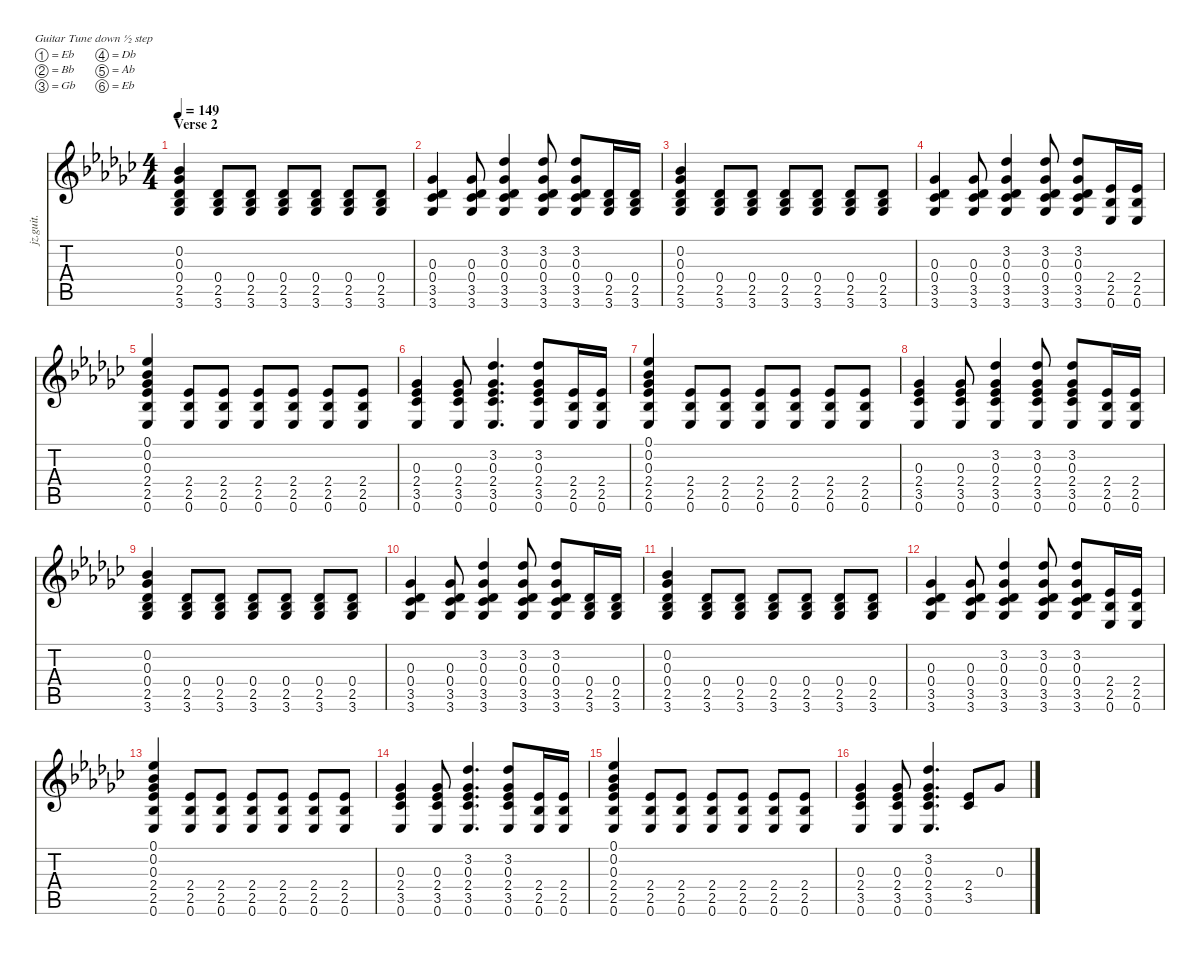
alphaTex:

\defaultSystemsLayout 4
\hideDynamics
\bracketExtendMode nobrackets
\otherSystemsTrackNameOrientation horizontal
\track ("Guitar (Billy)" "jz.guit.") {defaultSystemsLayout 4 instrument electricguitarjazz}
\staff {score tabs}
\tuning (Eb4 Bb3 Gb3 Db3 Ab2 Eb2)
\ts (4 4)
\section ("" "Verse 2")
\tempo 149
\clef g2
\ks gb
(0.2{acc b} 0.3{acc b} 0.4{acc b} 2.5{acc b} 3.6{acc b}).4{dy f beam Up} (0.4{acc b} 2.5{acc b} 3.6{acc b}).8{beam Up} (0.4{acc b} 2.5{acc b} 3.6{acc b}).8{beam Up} (0.4{acc b} 2.5{acc b} 3.6{acc b}).8{beam Up} (0.4{acc b} 2.5{acc b} 3.6{acc b}).8{beam Up} (0.4{acc b} 2.5{acc b} 3.6{acc b}).8{beam Up} (0.4{acc b} 2.5{acc b} 3.6{acc b}).8{beam Up} |
(0.3{acc b} 0.4{acc b} 3.5{acc b} 3.6{acc b}).4{beam Up} (0.3{acc b} 0.4{acc b} 3.5{acc b} 3.6{acc b}).8{beam Up} (3.2{acc b} 0.3{acc b} 0.4{acc b} 3.5{acc b} 3.6{acc b}).4{beam Up} (3.2{acc b} 0.3{acc b} 0.4{acc b} 3.5{acc b} 3.6{acc b}).8{beam Up} (3.2{acc b} 0.3{acc b} 0.4{acc b} 3.5{acc b} 3.6{acc b}).8{beam Up} (0.4{acc b} 2.5{acc b} 3.6{acc b}).16{beam Up} (0.4{acc b} 2.5{acc b} 3.6{acc b}).16{beam Up} |
(0.2{acc b} 0.3{acc b} 0.4{acc b} 2.5{acc b} 3.6{acc b}).4{beam Up} (0.4{acc b} 2.5{acc b} 3.6{acc b}).8{beam Up} (0.4{acc b} 2.5{acc b} 3.6{acc b}).8{beam Up} (0.4{acc b} 2.5{acc b} 3.6{acc b}).8{beam Up} (0.4{acc b} 2.5{acc b} 3.6{acc b}).8{beam Up} (0.4{acc b} 2.5{acc b} 3.6{acc b}).8{beam Up} (0.4{acc b} 2.5{acc b} 3.6{acc b}).8{beam Up} |
(0.3{acc b} 0.4{acc b} 3.5{acc b} 3.6{acc b}).4{beam Up} (0.3{acc b} 0.4{acc b} 3.5{acc b} 3.6{acc b}).8{beam Up} (3.2{acc b} 0.3{acc b} 0.4{acc b} 3.5{acc b} 3.6{acc b}).4{beam Up} (3.2{acc b} 0.3{acc b} 0.4{acc b} 3.5{acc b} 3.6{acc b}).8{beam Up} (3.2{acc b} 0.3{acc b} 0.4{acc b} 3.5{acc b} 3.6{acc b}).8{beam Up} (2.4{acc b} 2.5{acc b} 0.6{acc b}).16{beam Up} (2.4{acc b} 2.5{acc b} 0.6{acc b}).16{beam Up} |
(0.1{acc b} 0.2{acc b} 0.3{acc b} 2.4{acc b} 2.5{acc b} 0.6{acc b}).4{beam Up} (2.4{acc b} 2.5{acc b} 0.6{acc b}).8{beam Up} (2.4{acc b} 2.5{acc b} 0.6{acc b}).8{beam Up} (2.4{acc b} 2.5{acc b} 0.6{acc b}).8{beam Up} (2.4{acc b} 2.5{acc b} 0.6{acc b}).8{beam Up} (2.4{acc b} 2.5{acc b} 0.6{acc b}).8{beam Up} (2.4{acc b} 2.5{acc b} 0.6{acc b}).8{beam Up} |
(0.3{acc b} 2.4{acc b} 3.5{acc b} 0.6{acc b}).4{beam Up} (0.3{acc b} 2.4{acc b} 3.5{acc b} 0.6{acc b}).8{beam Up} (3.2{acc b} 0.3{acc b} 2.4{acc b} 3.5{acc b} 0.6{acc b}).4{d beam Up} (3.2{acc b} 0.3{acc b} 2.4{acc b} 3.5{acc b} 0.6{acc b}).8{beam Up} (2.4{acc b} 2.5{acc b} 0.6{acc b}).16{beam Up} (2.4{acc b} 2.5{acc b} 0.6{acc b}).16{beam Up} |
(0.1{acc b} 0.2{acc b} 0.3{acc b} 2.4{acc b} 2.5{acc b} 0.6{acc b}).4{beam Up} (2.4{acc b} 2.5{acc b} 0.6{acc b}).8{beam Up} (2.4{acc b} 2.5{acc b} 0.6{acc b}).8{beam Up} (2.4{acc b} 2.5{acc b} 0.6{acc b}).8{beam Up} (2.4{acc b} 2.5{acc b} 0.6{acc b}).8{beam Up} (2.4{acc b} 2.5{acc b} 0.6{acc b}).8{beam Up} (2.4{acc b} 2.5{acc b} 0.6{acc b}).8{beam Up} |
(0.3{acc b} 2.4{acc b} 3.5{acc b} 0.6{acc b}).4{beam Up} (0.3{acc b} 2.4{acc b} 3.5{acc b} 0.6{acc b}).8{beam Up} (3.2{acc b} 0.3{acc b} 2.4{acc b} 3.5{acc b} 0.6{acc b}).4{beam Up} (3.2{acc b} 0.3{acc b} 2.4{acc b} 3.5{acc b} 0.6{acc b}).8{beam Up} (3.2{acc b} 0.3{acc b} 2.4{acc b} 3.5{acc b} 0.6{acc b}).8{beam Up} (2.4{acc b} 2.5{acc b} 0.6{acc b}).16{beam Up} (2.4{acc b} 2.5{acc b} 0.6{acc b}).16{beam Up} |
(0.2{acc b} 0.3{acc b} 0.4{acc b} 2.5{acc b} 3.6{acc b}).4{beam Up} (0.4{acc b} 2.5{acc b} 3.6{acc b}).8{beam Up} (0.4{acc b} 2.5{acc b} 3.6{acc b}).8{beam Up} (0.4{acc b} 2.5{acc b} 3.6{acc b}).8{beam Up} (0.4{acc b} 2.5{acc b} 3.6{acc b}).8{beam Up} (0.4{acc b} 2.5{acc b} 3.6{acc b}).8{beam Up} (0.4{acc b} 2.5{acc b} 3.6{acc b}).8{beam Up} |
(0.3{acc b} 0.4{acc b} 3.5{acc b} 3.6{acc b}).4{beam Up} (0.3{acc b} 0.4{acc b} 3.5{acc b} 3.6{acc b}).8{beam Up} (3.2{acc b} 0.3{acc b} 0.4{acc b} 3.5{acc b} 3.6{acc b}).4{beam Up} (3.2{acc b} 0.3{acc b} 0.4{acc b} 3.5{acc b} 3.6{acc b}).8{beam Up} (3.2{acc b} 0.3{acc b} 0.4{acc b} 3.5{acc b} 3.6{acc b}).8{beam Up} (0.4{acc b} 2.5{acc b} 3.6{acc b}).16{beam Up} (0.4{acc b} 2.5{acc b} 3.6{acc b}).16{beam Up} |
(0.2{acc b} 0.3{acc b} 0.4{acc b} 2.5{acc b} 3.6{acc b}).4{beam Up} (0.4{acc b} 2.5{acc b} 3.6{acc b}).8{beam Up} (0.4{acc b} 2.5{acc b} 3.6{acc b}).8{beam Up} (0.4{acc b} 2.5{acc b} 3.6{acc b}).8{beam Up} (0.4{acc b} 2.5{acc b} 3.6{acc b}).8{beam Up} (0.4{acc b} 2.5{acc b} 3.6{acc b}).8{beam Up} (0.4{acc b} 2.5{acc b} 3.6{acc b}).8{beam Up} |
(0.3{acc b} 0.4{acc b} 3.5{acc b} 3.6{acc b}).4{beam Up} (0.3{acc b} 0.4{acc b} 3.5{acc b} 3.6{acc b}).8{beam Up} (3.2{acc b} 0.3{acc b} 0.4{acc b} 3.5{acc b} 3.6{acc b}).4{beam Up} (3.2{acc b} 0.3{acc b} 0.4{acc b} 3.5{acc b} 3.6{acc b}).8{beam Up} (3.2{acc b} 0.3{acc b} 0.4{acc b} 3.5{acc b} 3.6{acc b}).8{beam Up} (2.4{acc b} 2.5{acc b} 0.6{acc b}).16{beam Up} (2.4{acc b} 2.5{acc b} 0.6{acc b}).16{beam Up} |
(0.1{acc b} 0.2{acc b} 0.3{acc b} 2.4{acc b} 2.5{acc b} 0.6{acc b}).4{beam Up} (2.4{acc b} 2.5{acc b} 0.6{acc b}).8{beam Up} (2.4{acc b} 2.5{acc b} 0.6{acc b}).8{beam Up} (2.4{acc b} 2.5{acc b} 0.6{acc b}).8{beam Up} (2.4{acc b} 2.5{acc b} 0.6{acc b}).8{beam Up} (2.4{acc b} 2.5{acc b} 0.6{acc b}).8{beam Up} (2.4{acc b} 2.5{acc b} 0.6{acc b}).8{beam Up} |
(0.3{acc b} 2.4{acc b} 3.5{acc b} 0.6{acc b}).4{beam Up} (0.3{acc b} 2.4{acc b} 3.5{acc b} 0.6{acc b}).8{beam Up} (3.2{acc b} 0.3{acc b} 2.4{acc b} 3.5{acc b} 0.6{acc b}).4{d beam Up} (3.2{acc b} 0.3{acc b} 2.4{acc b} 3.5{acc b} 0.6{acc b}).8{beam Up} (2.4{acc b} 2.5{acc b} 0.6{acc b}).16{beam Up} (2.4{acc b} 2.5{acc b} 0.6{acc b}).16{beam Up} |
(0.1{acc b} 0.2{acc b} 0.3{acc b} 2.4{acc b} 2.5{acc b} 0.6{acc b}).4{beam Up} (2.4{acc b} 2.5{acc b} 0.6{acc b}).8{beam Up} (2.4{acc b} 2.5{acc b} 0.6{acc b}).8{beam Up} (2.4{acc b} 2.5{acc b} 0.6{acc b}).8{beam Up} (2.4{acc b} 2.5{acc b} 0.6{acc b}).8{beam Up} (2.4{acc b} 2.5{acc b} 0.6{acc b}).8{beam Up} (2.4{acc b} 2.5{acc b} 0.6{acc b}).8{beam Up} |
(0.3{acc b} 2.4{acc b} 3.5{acc b} 0.6{acc b}).4{beam Up} (0.3{acc b} 2.4{acc b} 3.5{acc b} 0.6{acc b}).8{beam Up} (3.2{acc b} 0.3{acc b} 2.4{acc b} 3.5{acc b} 0.6{acc b}).4{d beam Up} (2.4{acc b} 3.5{acc b}).8{beam Up} 0.3{acc b}.8{beam Up}
